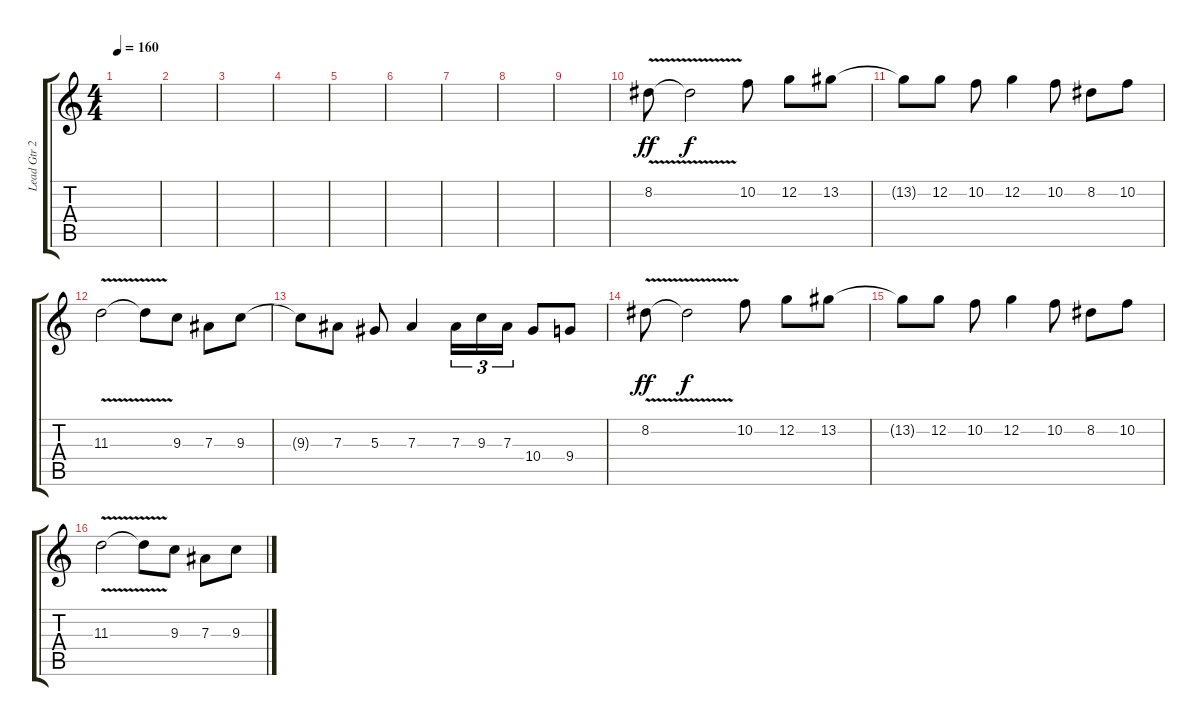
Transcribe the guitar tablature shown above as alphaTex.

\track ("Lead Gtr 2" "Lead Gtr 2") {instrument distortionguitar}
\staff {score tabs}
\tuning (C4 G3 Eb3 Bb2 F2 C2) {hide}
\ts (4 4)
\tempo 160
\clef g2
\ks c
|
|
|
|
|
|
|
|
|
8.2{v}.8{dy ff} 8.2{t}.2{dy f} 10.2.8 12.2.8 13.2.8 |
13.2{t}.8 12.2.8 10.2.8 12.2.4 10.2.8 8.2.8 10.2.8 |
11.3{v}.2 11.3{t}.8 9.3.8 7.3.8 9.3.8 |
9.3{t}.8 7.3.8 5.3.8 7.3.4 7.3.16{tu (3 2)} 9.3.16{tu (3 2)} 7.3.16{tu (3 2)} 10.4.8 9.4.8 |
8.2{v}.8{dy ff} 8.2{t}.2{dy f} 10.2.8 12.2.8 13.2.8 |
13.2{t}.8 12.2.8 10.2.8 12.2.4 10.2.8 8.2.8 10.2.8 |
11.3{v}.2 11.3{t}.8 9.3.8 7.3.8 9.3.8
